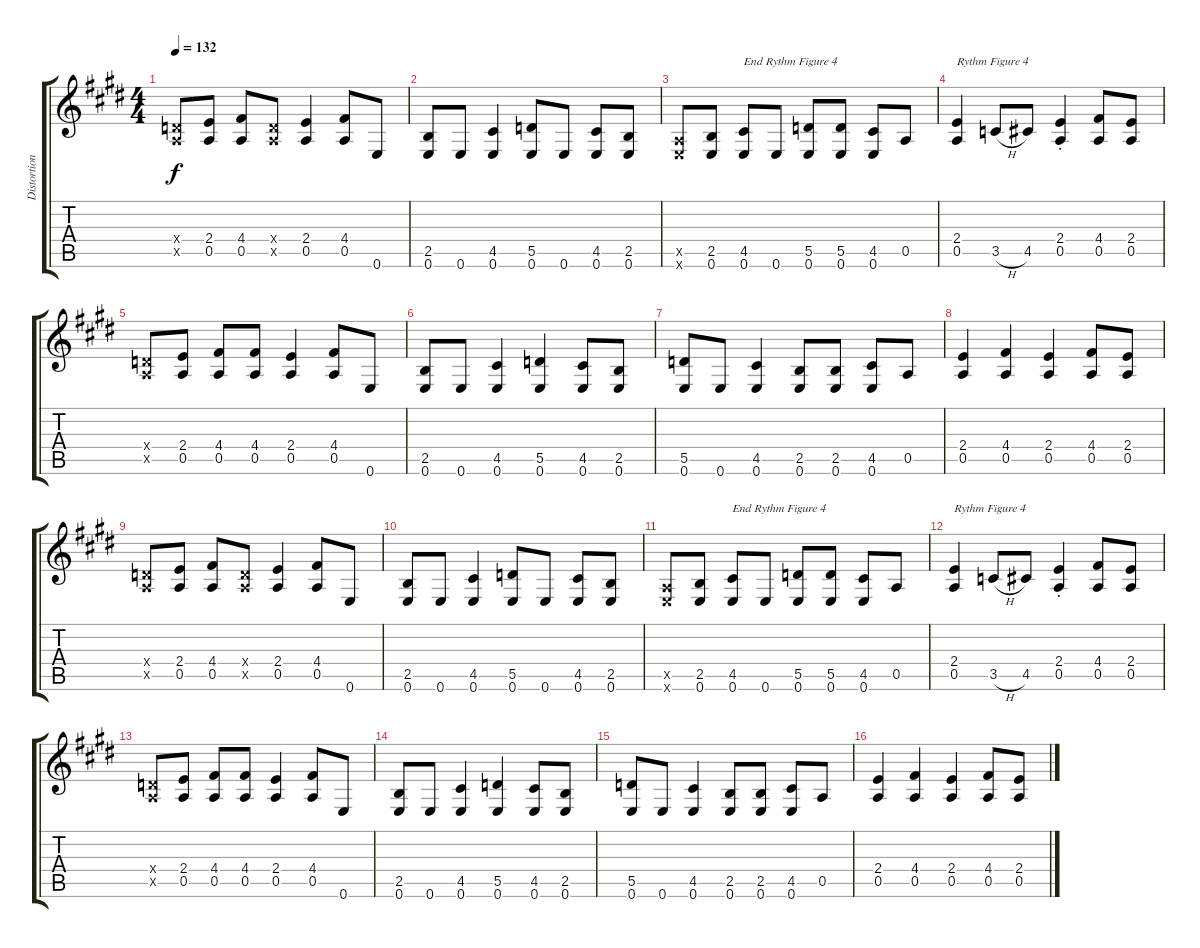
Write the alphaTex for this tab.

\track ("Distortion Rythm [Guitar III]" "Distortion") {instrument distortionguitar}
\staff {score tabs}
\tuning (E4 B3 G3 D3 A2 E2) {hide}
\ts (4 4)
\tempo 132
\clef g2
\ks e
(0.4{x} 0.5{x}).8{dy f} (2.4 0.5).8 (4.4 0.5).8 (0.4{x} 0.5{x}).8 (2.4 0.5).4 (4.4 0.5).8 0.6.8 |
(2.5 0.6).8 0.6.8 (4.5 0.6).4 (5.5 0.6).8 0.6.8 (4.5 0.6).8 (2.5 0.6).8 |
(0.5{x} 0.6{x}).8 (2.5 0.6).8 (4.5 0.6).8{txt "End Rythm Figure 4"} 0.6.8 (5.5 0.6).8 (5.5 0.6).8 (4.5 0.6).8 0.5.8 |
(2.4 0.5).4{txt "Rythm Figure 4"} 3.5{h}.8 4.5.8 (2.4 0.5{st}).4 (4.4 0.5).8 (2.4 0.5).8 |
(0.4{x} 0.5{x}).8 (2.4 0.5).8 (4.4 0.5).8 (4.4 0.5).8 (2.4 0.5).4 (4.4 0.5).8 0.6.8 |
(2.5 0.6).8 0.6.8 (4.5 0.6).4 (5.5 0.6).4 (4.5 0.6).8 (2.5 0.6).8 |
(5.5 0.6).8 0.6.8 (4.5 0.6).4 (2.5 0.6).8 (2.5 0.6).8 (4.5 0.6).8 0.5.8 |
(2.4 0.5).4 (4.4 0.5).4 (2.4 0.5).4 (4.4 0.5).8 (2.4 0.5).8 |
(0.4{x} 0.5{x}).8 (2.4 0.5).8 (4.4 0.5).8 (0.4{x} 0.5{x}).8 (2.4 0.5).4 (4.4 0.5).8 0.6.8 |
(2.5 0.6).8 0.6.8 (4.5 0.6).4 (5.5 0.6).8 0.6.8 (4.5 0.6).8 (2.5 0.6).8 |
(0.5{x} 0.6{x}).8 (2.5 0.6).8 (4.5 0.6).8{txt "End Rythm Figure 4"} 0.6.8 (5.5 0.6).8 (5.5 0.6).8 (4.5 0.6).8 0.5.8 |
(2.4 0.5).4{txt "Rythm Figure 4"} 3.5{h}.8 4.5.8 (2.4 0.5{st}).4 (4.4 0.5).8 (2.4 0.5).8 |
(0.4{x} 0.5{x}).8 (2.4 0.5).8 (4.4 0.5).8 (4.4 0.5).8 (2.4 0.5).4 (4.4 0.5).8 0.6.8 |
(2.5 0.6).8 0.6.8 (4.5 0.6).4 (5.5 0.6).4 (4.5 0.6).8 (2.5 0.6).8 |
(5.5 0.6).8 0.6.8 (4.5 0.6).4 (2.5 0.6).8 (2.5 0.6).8 (4.5 0.6).8 0.5.8 |
(2.4 0.5).4 (4.4 0.5).4 (2.4 0.5).4 (4.4 0.5).8 (2.4 0.5).8
